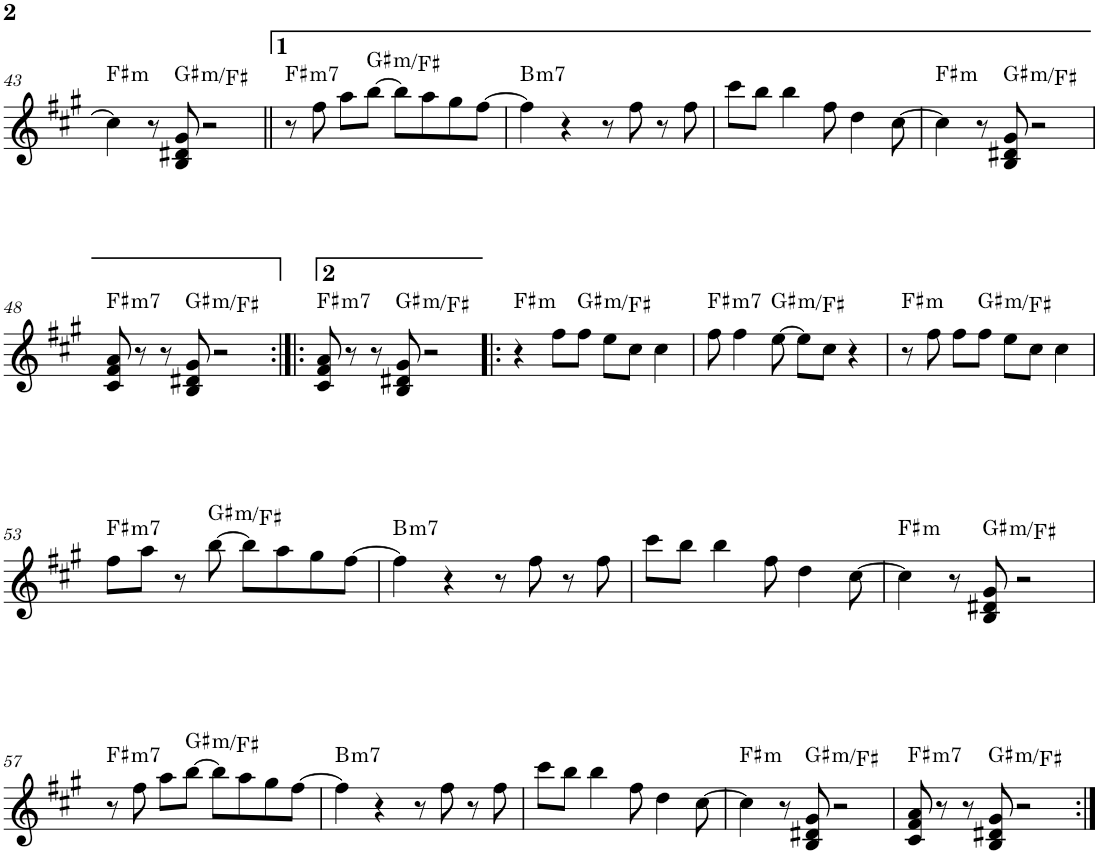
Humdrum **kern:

**kern	**harte
*part1	*part1
*staff1	*
*I"P1	*
!!LO:PB:g=z
*clefG2	*
*k[f#c#g#]	*
*f#:	*
*M4/4	*
=43	=43
!	!LO:H:kt=m
4cc#\]	F#:min
8r	.
!	!LO:H:kt=m
8B/ 8d#X/ 8g#/	G#:min/b7
2r	.
=44||	=44||
!	!LO:H:kt=m7
8r	F#:min7
8ff#\	.
8aa\L	.
!	!LO:H:kt=m
[>8bb\J	G#:min/b7
8bb\L]	.
8aa\	.
8gg#\	.
[>8ff#\J	.
=45	=45
!	!LO:H:kt=m7
4ff#\]	B:min7
4r	.
8r	.
8ff#\	.
8r	.
8ff#\	.
=46	=46
8ccc#\L	.
8bb\J	.
4bb\	.
8ff#\	.
4dd\	.
[>8cc#\	.
=47	=47
!	!LO:H:kt=m
4cc#\]	F#:min
8r	.
!	!LO:H:kt=m
8B/ 8d#X/ 8g#/	G#:min/b7
2r	.
!!LO:LB:g=z
=48	=48
!	!LO:H:kt=m7
8c#/ 8f#/ 8a/	F#:min7
8r	.
8r	.
!	!LO:H:kt=m
8B/ 8d#X/ 8g#/	G#:min/b7
2r	.
=49:|!|:	=49:|!|:
!	!LO:H:kt=m7
8c#/ 8f#/ 8a/	F#:min7
8r	.
8r	.
!	!LO:H:kt=m
8B/ 8d#X/ 8g#/	G#:min/b7
2r	.
=50!|:	=50!|:
!	!LO:H:kt=m
4r	F#:min
8ff#\L	.
!	!LO:H:kt=m
8ff#\J	G#:min/b7
8ee\L	.
8cc#\J	.
4cc#\	.
=51	=51
!	!LO:H:kt=m7
8ff#\	F#:min7
4ff#\	.
!	!LO:H:kt=m
[>8ee\	G#:min/b7
8ee\L]	.
8cc#\J	.
4r	.
=52	=52
!	!LO:H:kt=m
8r	F#:min
8ff#\	.
8ff#\L	.
!	!LO:H:kt=m
8ff#\J	G#:min/b7
8ee\L	.
8cc#\J	.
4cc#\	.
!!LO:LB:g=z
=53	=53
!	!LO:H:kt=m7
8ff#\L	F#:min7
8aa\J	.
8r	.
!	!LO:H:kt=m
[>8bb\	G#:min/b7
8bb\L]	.
8aa\	.
8gg#\	.
[>8ff#\J	.
=54	=54
!	!LO:H:kt=m7
4ff#\]	B:min7
4r	.
8r	.
8ff#\	.
8r	.
8ff#\	.
=55	=55
8ccc#\L	.
8bb\J	.
4bb\	.
8ff#\	.
4dd\	.
[>8cc#\	.
=56	=56
!	!LO:H:kt=m
4cc#\]	F#:min
8r	.
!	!LO:H:kt=m
8B/ 8d#X/ 8g#/	G#:min/b7
2r	.
!!LO:LB:g=z
=57	=57
!	!LO:H:kt=m7
8r	F#:min7
8ff#\	.
8aa\L	.
!	!LO:H:kt=m
[>8bb\J	G#:min/b7
8bb\L]	.
8aa\	.
8gg#\	.
[>8ff#\J	.
=58	=58
!	!LO:H:kt=m7
4ff#\]	B:min7
4r	.
8r	.
8ff#\	.
8r	.
8ff#\	.
=59	=59
8ccc#\L	.
8bb\J	.
4bb\	.
8ff#\	.
4dd\	.
[>8cc#\	.
=60	=60
!	!LO:H:kt=m
4cc#\]	F#:min
8r	.
!	!LO:H:kt=m
8B/ 8d#X/ 8g#/	G#:min/b7
2r	.
=61	=61
!	!LO:H:kt=m7
8c#/ 8f#/ 8a/	F#:min7
8r	.
8r	.
!	!LO:H:kt=m
8B/ 8d#X/ 8g#/	G#:min/b7
2r	.
=:|!	=:|!
*-	*-
